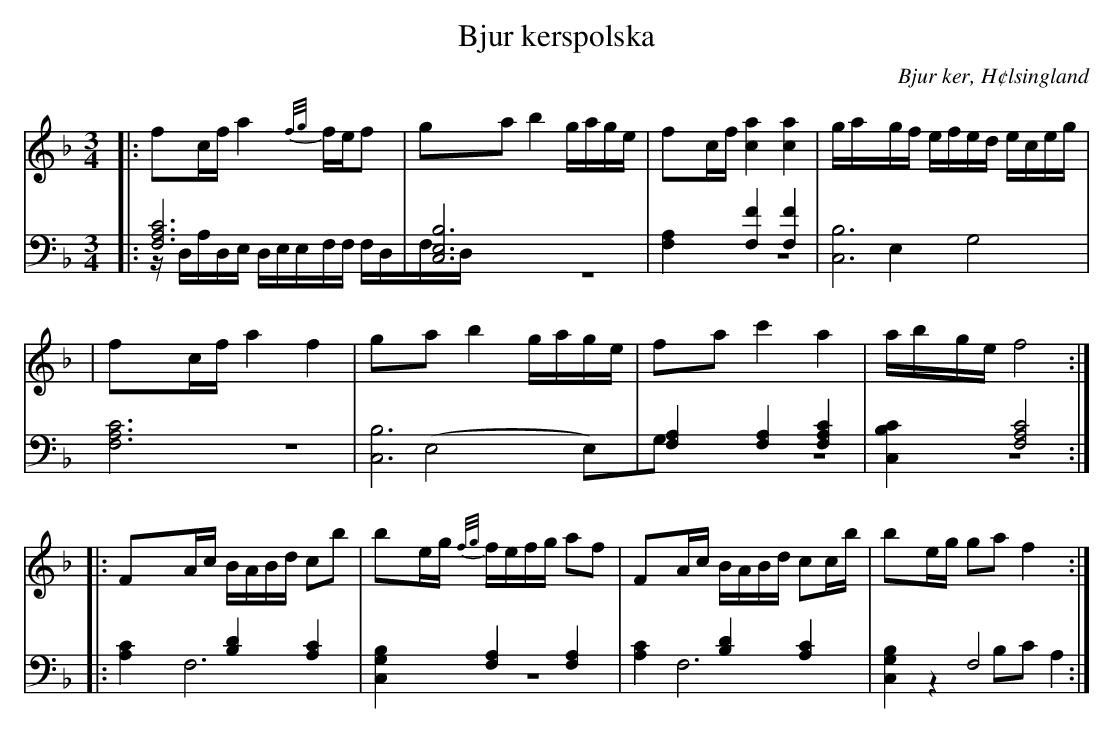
X:1
T: Bjur kerspolska
O: Bjur ker, H¢lsingland
M: 3/4
L: 1/8
K: F
V:1
V:2
V:3 merge
V: 1
|:fc/f/ a2 {f/g/}f/e/f|ga b2 g/a/g/e/|fc/f/ [c2a2] [c2a2]|g/a/g/f/ e/f/e/d/ e/c/e/g/|
|fc/f/ a2 f2|ga b2 g/a/g/e/|fa c'2 a2| a/b/g/e/ f4:|
|:FA/c/ B/A/B/d/ cb|be/g/ {f/g/}f/e/f/g/ af|FA/c/ B/A/B/d/ cc/b/|be/g/ ga f2:|
V:2 clef=bass
|:[F,6A,6C6]|[C,6E,6B,6]|[F,2A,2] [F,2F2] [F,2F2]|[C,6B,6]|
[F,6A,6C6]|[C,6B,6]|[F,2A,2] [F,2A,2] [F,2A,2C2]|[C,2B,2C2] [F,4A,4C4]:|
 |:[A,2C2] [B,2D2] [A,2C2]|[C,2G,2B,2] [F,2A,2] [F,2A,2]|[A,2C2] [B,2D2] [A,2C2]|[C,2G,2B,2] F,4 :|
V:3 clef=bass
 |:z/D,/A,/D,/E,/ D,/E,/E,/F,/F,/ F,/D,/F,/D,/|z6|z6|E,2 G,4|
 |z6|(E,4 E,)G,|z6|z6:|
|:F,6|z6|F,6|z2 B,C A,2:|
